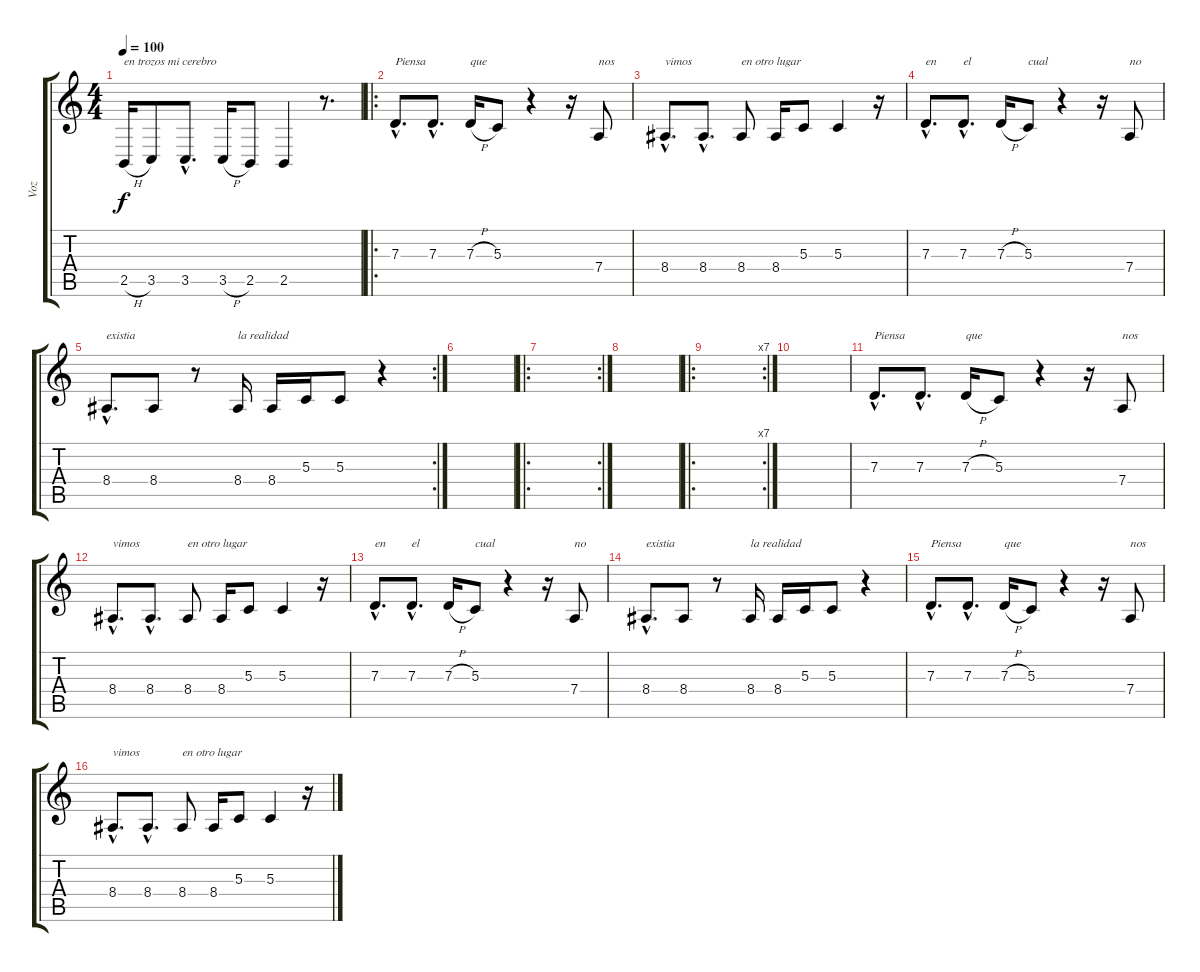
\track ("Voz" "Voz") {instrument lead8bassandlead}
\staff {score tabs}
\tuning (E4 B3 G3 D3 A2 D2) {hide}
\ts (4 4)
\tempo 100
\clef g2
\ks c
2.5{h}.16{txt "en trozos mi cerebro" dy f} 3.5.8 3.5{hac}.8{d} 3.5{h}.16 2.5.8 2.5.4 r.8{d} |
\ro
7.3{hac}.8{d txt "Piensa"} 7.3{hac}.8{d} 7.3{h}.16{txt "que"} 5.3.8 r.4 r.16 7.4.8{txt "nos"} |
8.4{hac}.8{d txt "vimos"} 8.4{hac}.8{d} 8.4.8{txt "en otro lugar"} 8.4.16 5.3.8 5.3.4 r.16 |
7.3{hac}.8{d txt "en"} 7.3{hac}.8{d txt "el"} 7.3{h}.16 5.3.8{txt "cual"} r.4 r.16 7.4.8{txt "no"} |
\rc 2
8.4{hac}.8{d txt "existia"} 8.4.8 r.8 8.4.16{txt "la realidad"} 8.4.16 5.3.16 5.3.8 r.4 |
|
\ro
\rc 2
|
|
\ro
\rc 7
|
|
7.3{hac}.8{d txt "Piensa"} 7.3{hac}.8{d} 7.3{h}.16{txt "que"} 5.3.8 r.4 r.16 7.4.8{txt "nos"} |
8.4{hac}.8{d txt "vimos"} 8.4{hac}.8{d} 8.4.8{txt "en otro lugar"} 8.4.16 5.3.8 5.3.4 r.16 |
7.3{hac}.8{d txt "en"} 7.3{hac}.8{d txt "el"} 7.3{h}.16 5.3.8{txt "cual"} r.4 r.16 7.4.8{txt "no"} |
8.4{hac}.8{d txt "existia"} 8.4.8 r.8 8.4.16{txt "la realidad"} 8.4.16 5.3.16 5.3.8 r.4 |
7.3{hac}.8{d txt "Piensa"} 7.3{hac}.8{d} 7.3{h}.16{txt "que"} 5.3.8 r.4 r.16 7.4.8{txt "nos"} |
8.4{hac}.8{d txt "vimos"} 8.4{hac}.8{d} 8.4.8{txt "en otro lugar"} 8.4.16 5.3.8 5.3.4 r.16
